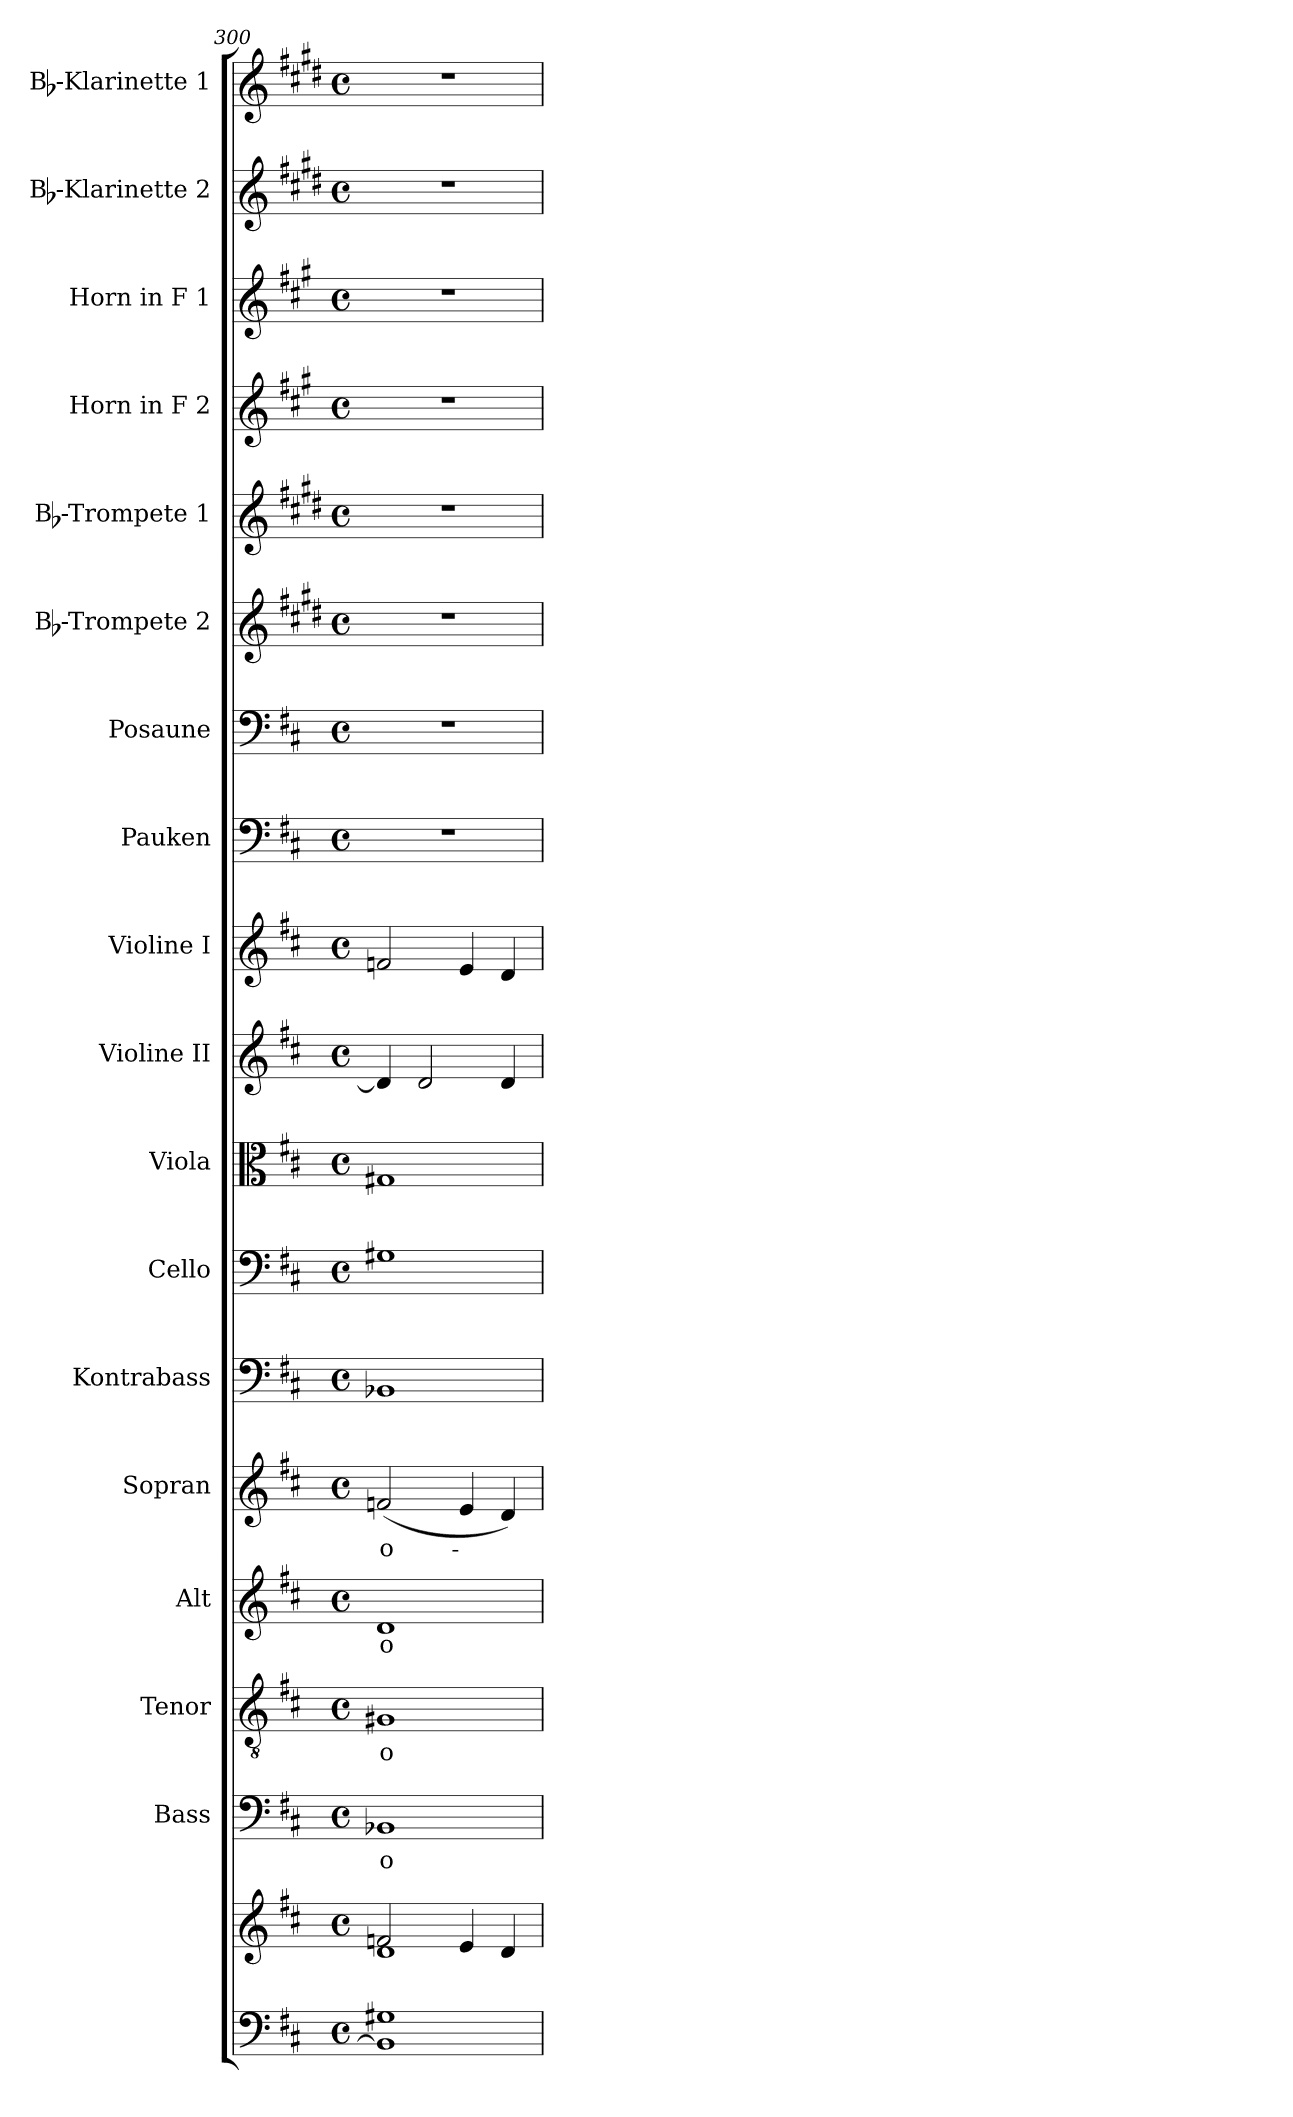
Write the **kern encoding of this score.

**kern	**kern	**kern	**text	**kern	**text	**kern	**text	**kern	**text	**kern	**kern	**kern	**kern	**kern	**kern	**kern	**kern	**kern	**kern	**kern	**kern	**kern
*part18	*part18	*part17	*part17	*part16	*part16	*part15	*part15	*part14	*part14	*part13	*part12	*part11	*part10	*part9	*part8	*part7	*part6	*part5	*part4	*part3	*part2	*part1
*staff19	*staff18	*staff17	*staff17	*staff16	*staff16	*staff15	*staff15	*staff14	*staff14	*staff13	*staff12	*staff11	*staff10	*staff9	*staff8	*staff7	*staff6	*staff5	*staff4	*staff3	*staff2	*staff1
*	*	*I"Bass	*	*I"Tenor	*	*I"Alt	*	*I"Sopran	*	*I"Kontrabass	*I"Cello	*I"Viola	*I"Violine II	*I"Violine I	*I"Pauken	*I"Posaune	*I"Bb-Trompete 2	*I"Bb-Trompete 1	*I"Horn in F 2	*I"Horn in F 1	*I"Bb-Klarinette 2	*I"Bb-Klarinette 1
*	*	*I'B.	*	*I'T.	*	*I'A.	*	*I'S.	*	*I'Kb.	*	*I'Vla.	*I'Vl. II	*I'Vl. I	*I'Pk.	*I'Pos.	*I'Bb Trp. 2	*I'Bb Trp. 1	*	*	*I'Bb Kl. 2	*I'Bb Kl. 1
*clefF4	*clefG2	*clefF4	*	*clefGv2	*	*clefG2	*	*clefG2	*	*clefF4	*clefF4	*clefC3	*clefG2	*clefG2	*clefF4	*clefF4	*clefG2	*clefG2	*clefG2	*clefG2	*clefG2	*clefG2
*	*	*	*	*	*	*	*	*	*	*ITrd7c12	*	*	*	*	*	*	*ITrd1c2	*ITrd1c2	*ITrd4c7	*ITrd4c7	*ITrd1c2	*ITrd1c2
*k[f#c#]	*k[f#c#]	*k[f#c#]	*	*k[f#c#]	*	*k[f#c#]	*	*k[f#c#]	*	*k[f#c#]	*k[f#c#]	*k[f#c#]	*k[f#c#]	*k[f#c#]	*k[f#c#]	*k[f#c#]	*k[f#c#]	*k[f#c#]	*k[f#c#]	*k[f#c#]	*k[f#c#]	*k[f#c#]
*D:	*D:	*D:	*	*D:	*	*D:	*	*D:	*	*D:	*D:	*D:	*D:	*D:	*D:	*D:	*D:	*D:	*D:	*D:	*D:	*D:
*M4/4	*M4/4	*M4/4	*	*M4/4	*	*M4/4	*	*M4/4	*	*M4/4	*M4/4	*M4/4	*M4/4	*M4/4	*M4/4	*M4/4	*M4/4	*M4/4	*M4/4	*M4/4	*M4/4	*M4/4
*met(c)	*met(c)	*met(c)	*	*met(c)	*	*met(c)	*	*met(c)	*	*met(c)	*met(c)	*met(c)	*met(c)	*met(c)	*met(c)	*met(c)	*met(c)	*met(c)	*met(c)	*met(c)	*met(c)	*met(c)
=300	=300	=300	=300	=300	=300	=300	=300	=300	=300	=300	=300	=300	=300	=300	=300	=300	=300	=300	=300	=300	=300	=300
*^	*^	*	*	*	*	*	*	*	*	*	*	*	*	*	*	*	*	*	*	*	*	*
!	!	!	!	!	!LO:LY:b	!	!LO:LY:b	!	!LO:LY:b	!	!LO:LY:b	!	!	!	!	!	!	!	!	!	!	!	!	!
1G#X	1BB-]	2fn/	1d	1BB-X	-o-	1G#X	-o-	1d	-o-	(<2fn/	-o-	1BBB-X	1G#X	1G#X	4d/]	2fn/	1r	1r	1r	1r	1r	1r	1r	1r
.	.	.	.	.	.	.	.	.	.	.	.	.	.	.	2d/	.	.	.	.	.	.	.	.	.
.	.	4e/	.	.	.	.	.	.	.	4e/	.	.	.	.	.	4e/	.	.	.	.	.	.	.	.
.	.	4d/	.	.	.	.	.	.	.	4d/)	.	.	.	.	4d/	4d/	.	.	.	.	.	.	.	.
*v	*v	*	*	*	*	*	*	*	*	*	*	*	*	*	*	*	*	*	*	*	*	*	*	*
*	*v	*v	*	*	*	*	*	*	*	*	*	*	*	*	*	*	*	*	*	*	*	*	*
=	=	=	=	=	=	=	=	=	=	=	=	=	=	=	=	=	=	=	=	=	=	=
*-	*-	*-	*-	*-	*-	*-	*-	*-	*-	*-	*-	*-	*-	*-	*-	*-	*-	*-	*-	*-	*-	*-
